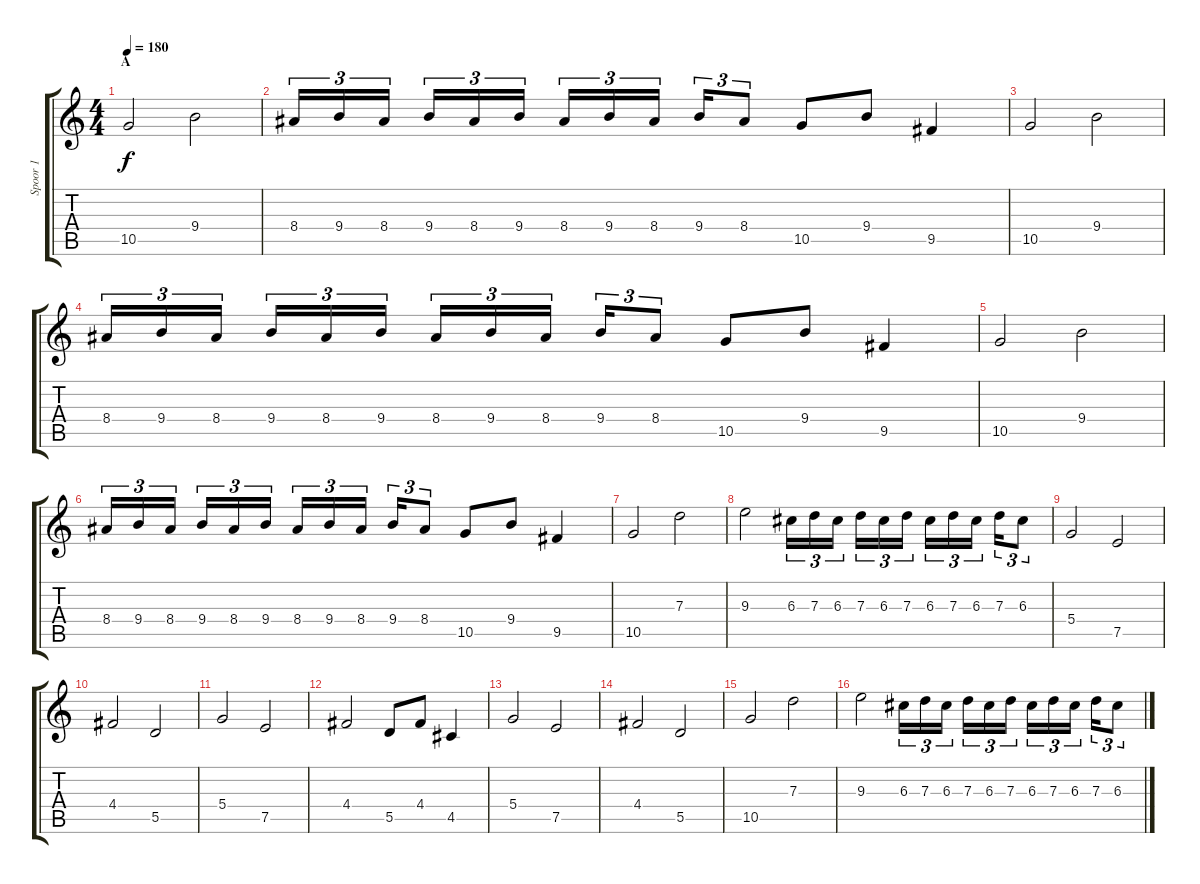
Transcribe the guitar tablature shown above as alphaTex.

\track ("Spoor 1" "Spoor 1") {instrument overdrivenguitar}
\staff {score tabs}
\tuning (E4 B3 G3 D3 A2 E2) {hide}
\ts (4 4)
\section ("" "A")
\tempo 180
\tempo 160
\tempo 180
\clef g2
\ks c
10.5.2{dy f volume 13 instrument overdrivenguitar} 9.4.2 |
8.4.16{tu (3 2)} 9.4.16{tu (3 2)} 8.4.16{tu (3 2)} 9.4.16{tu (3 2)} 8.4.16{tu (3 2)} 9.4.16{tu (3 2)} 8.4.16{tu (3 2)} 9.4.16{tu (3 2)} 8.4.16{tu (3 2)} 9.4.16{tu (3 2)} 8.4.8{tu (3 2)} 10.5.8 9.4.8 9.5.4 |
10.5.2 9.4.2 |
8.4.16{tu (3 2)} 9.4.16{tu (3 2)} 8.4.16{tu (3 2)} 9.4.16{tu (3 2)} 8.4.16{tu (3 2)} 9.4.16{tu (3 2)} 8.4.16{tu (3 2)} 9.4.16{tu (3 2)} 8.4.16{tu (3 2)} 9.4.16{tu (3 2)} 8.4.8{tu (3 2)} 10.5.8 9.4.8 9.5.4 |
10.5.2 9.4.2 |
8.4.16{tu (3 2)} 9.4.16{tu (3 2)} 8.4.16{tu (3 2)} 9.4.16{tu (3 2)} 8.4.16{tu (3 2)} 9.4.16{tu (3 2)} 8.4.16{tu (3 2)} 9.4.16{tu (3 2)} 8.4.16{tu (3 2)} 9.4.16{tu (3 2)} 8.4.8{tu (3 2)} 10.5.8 9.4.8 9.5.4 |
10.5.2 7.3.2 |
9.3.2 6.3.16{tu (3 2)} 7.3.16{tu (3 2)} 6.3.16{tu (3 2)} 7.3.16{tu (3 2)} 6.3.16{tu (3 2)} 7.3.16{tu (3 2)} 6.3.16{tu (3 2)} 7.3.16{tu (3 2)} 6.3.16{tu (3 2)} 7.3.16{tu (3 2)} 6.3.8{tu (3 2)} |
5.4.2 7.5.2 |
4.4.2 5.5.2 |
5.4.2 7.5.2 |
4.4.2 5.5.8 4.4.8 4.5.4 |
5.4.2 7.5.2 |
4.4.2 5.5.2 |
10.5.2 7.3.2 |
9.3.2 6.3.16{tu (3 2)} 7.3.16{tu (3 2)} 6.3.16{tu (3 2)} 7.3.16{tu (3 2)} 6.3.16{tu (3 2)} 7.3.16{tu (3 2)} 6.3.16{tu (3 2)} 7.3.16{tu (3 2)} 6.3.16{tu (3 2)} 7.3.16{tu (3 2)} 6.3.8{tu (3 2)}
